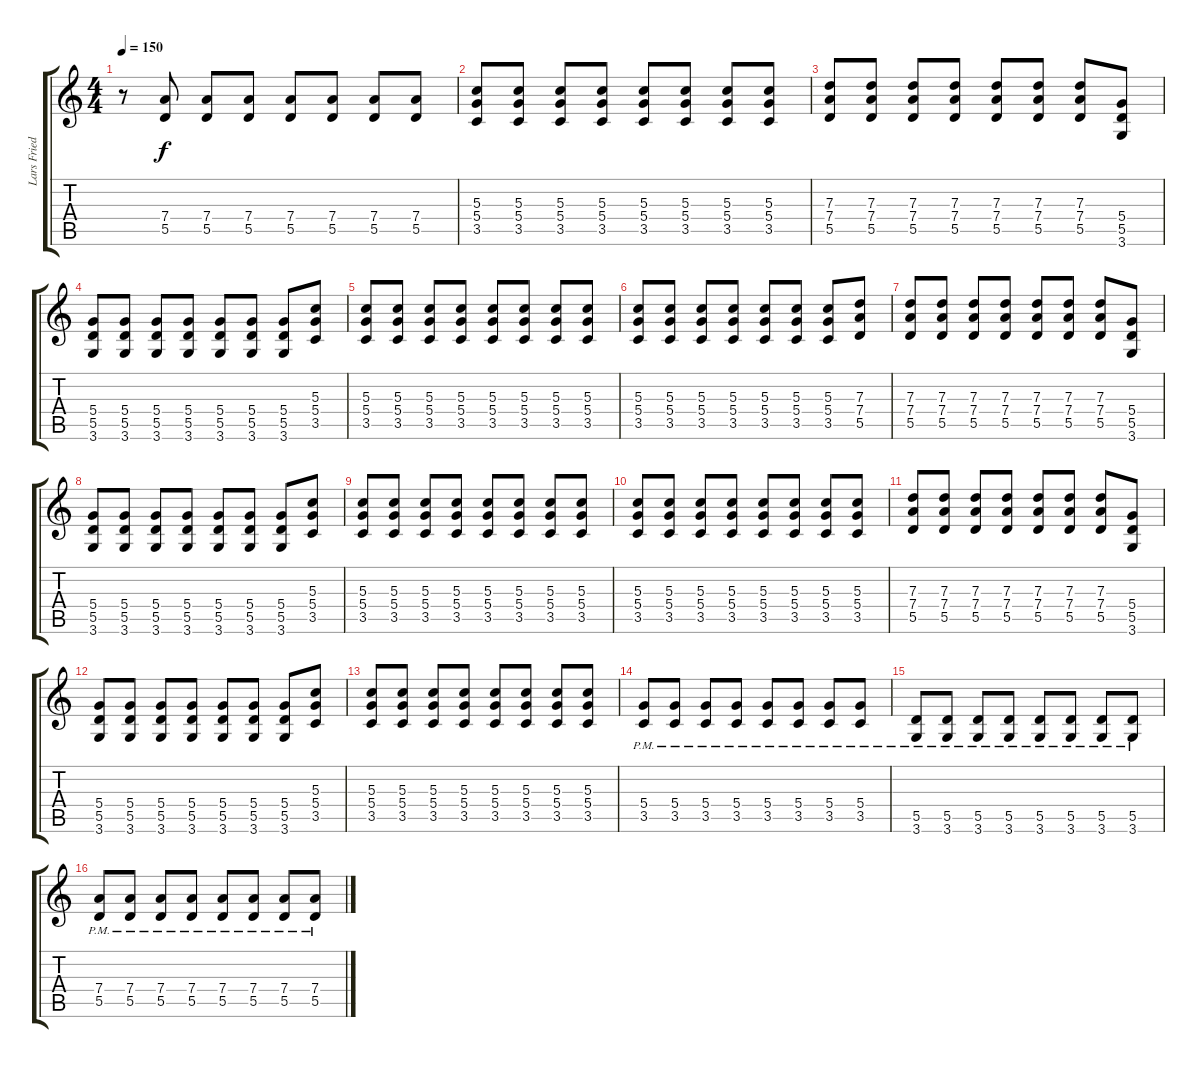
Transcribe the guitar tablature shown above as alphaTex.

\track ("Lars Friedriksen" "Lars Fried") {instrument distortionguitar}
\staff {score tabs}
\tuning (E4 B3 G3 D3 A2 E2) {hide}
\ts (4 4)
\tempo 150
\clef g2
\ks c
r.8{dy f} (7.4 5.5).8 (7.4 5.5).8 (7.4 5.5).8 (7.4 5.5).8 (7.4 5.5).8 (7.4 5.5).8 (7.4 5.5).8 |
(5.3 5.4 3.5).8 (5.3 5.4 3.5).8 (5.3 5.4 3.5).8 (5.3 5.4 3.5).8 (5.3 5.4 3.5).8 (5.3 5.4 3.5).8 (5.3 5.4 3.5).8 (5.3 5.4 3.5).8 |
(7.3 7.4 5.5).8 (7.3 7.4 5.5).8 (7.3 7.4 5.5).8 (7.3 7.4 5.5).8 (7.3 7.4 5.5).8 (7.3 7.4 5.5).8 (7.3 7.4 5.5).8 (5.4 5.5 3.6).8 |
(5.4 5.5 3.6).8 (5.4 5.5 3.6).8 (5.4 5.5 3.6).8 (5.4 5.5 3.6).8 (5.4 5.5 3.6).8 (5.4 5.5 3.6).8 (5.4 5.5 3.6).8 (5.3 5.4 3.5).8 |
(5.3 5.4 3.5).8 (5.3 5.4 3.5).8 (5.3 5.4 3.5).8 (5.3 5.4 3.5).8 (5.3 5.4 3.5).8 (5.3 5.4 3.5).8 (5.3 5.4 3.5).8 (5.3 5.4 3.5).8 |
(5.3 5.4 3.5).8 (5.3 5.4 3.5).8 (5.3 5.4 3.5).8 (5.3 5.4 3.5).8 (5.3 5.4 3.5).8 (5.3 5.4 3.5).8 (5.3 5.4 3.5).8 (7.3 7.4 5.5).8 |
(7.3 7.4 5.5).8 (7.3 7.4 5.5).8 (7.3 7.4 5.5).8 (7.3 7.4 5.5).8 (7.3 7.4 5.5).8 (7.3 7.4 5.5).8 (7.3 7.4 5.5).8 (5.4 5.5 3.6).8 |
(5.4 5.5 3.6).8 (5.4 5.5 3.6).8 (5.4 5.5 3.6).8 (5.4 5.5 3.6).8 (5.4 5.5 3.6).8 (5.4 5.5 3.6).8 (5.4 5.5 3.6).8 (5.3 5.4 3.5).8 |
(5.3 5.4 3.5).8 (5.3 5.4 3.5).8 (5.3 5.4 3.5).8 (5.3 5.4 3.5).8 (5.3 5.4 3.5).8 (5.3 5.4 3.5).8 (5.3 5.4 3.5).8 (5.3 5.4 3.5).8 |
(5.3 5.4 3.5).8 (5.3 5.4 3.5).8 (5.3 5.4 3.5).8 (5.3 5.4 3.5).8 (5.3 5.4 3.5).8 (5.3 5.4 3.5).8 (5.3 5.4 3.5).8 (5.3 5.4 3.5).8 |
(7.3 7.4 5.5).8 (7.3 7.4 5.5).8 (7.3 7.4 5.5).8 (7.3 7.4 5.5).8 (7.3 7.4 5.5).8 (7.3 7.4 5.5).8 (7.3 7.4 5.5).8 (5.4 5.5 3.6).8 |
(5.4 5.5 3.6).8 (5.4 5.5 3.6).8 (5.4 5.5 3.6).8 (5.4 5.5 3.6).8 (5.4 5.5 3.6).8 (5.4 5.5 3.6).8 (5.4 5.5 3.6).8 (5.3 5.4 3.5).8 |
(5.3 5.4 3.5).8 (5.3 5.4 3.5).8 (5.3 5.4 3.5).8 (5.3 5.4 3.5).8 (5.3 5.4 3.5).8 (5.3 5.4 3.5).8 (5.3 5.4 3.5).8 (5.3 5.4 3.5).8 |
(5.4 3.5{pm}).8 (5.4 3.5{pm}).8 (5.4 3.5{pm}).8 (5.4 3.5{pm}).8 (5.4 3.5{pm}).8 (5.4 3.5{pm}).8 (5.4 3.5{pm}).8 (5.4 3.5{pm}).8 |
(5.5{pm} 3.6).8 (5.5{pm} 3.6).8 (5.5{pm} 3.6).8 (5.5{pm} 3.6).8 (5.5{pm} 3.6).8 (5.5{pm} 3.6).8 (5.5{pm} 3.6).8 (5.5{pm} 3.6).8 |
(7.4 5.5{pm}).8 (7.4 5.5{pm}).8 (7.4 5.5{pm}).8 (7.4 5.5{pm}).8 (7.4{pm} 5.5).8 (7.4{pm} 5.5).8 (7.4{pm} 5.5).8 (7.4{pm} 5.5).8
